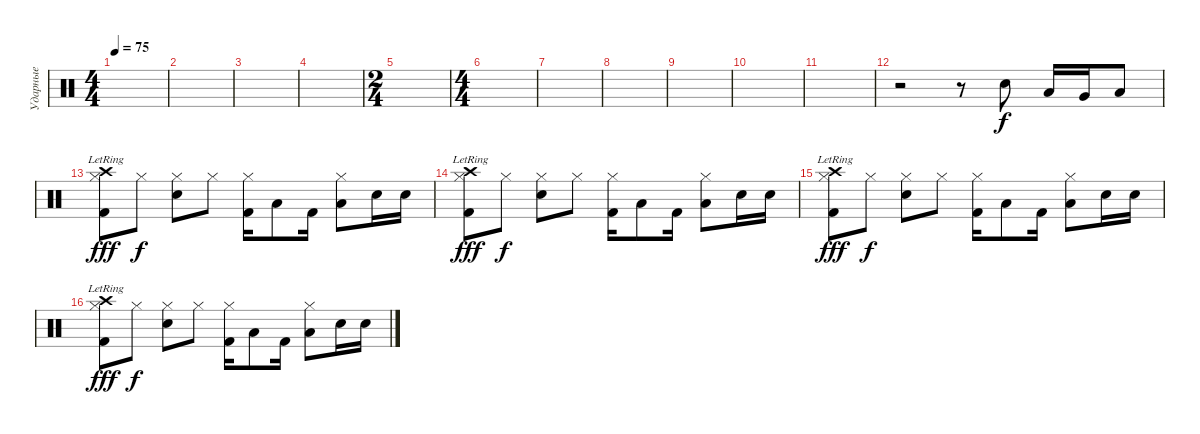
\track ("Ударные" "Ударные") {instrument percussion}
\staff {score}
\articulation defaults
\ts (4 4)
\tempo 75
\clef neutral
\ks c
|
|
|
|
\ts (2 4)
|
\ts (4 4)
|
|
|
|
|
|
r.2 r.8 "Snare (hit) 2".8 "Low Floor Tom (hit)".16 "Very Low Tom (hit)".16 "Low Tom (hit)".8 |
("Hi-Hat (closed)" "Kick (hit) 2" "Crash high (hit)"{lr}).8{dy fff} "Hi-Hat (closed)".8{dy f} ("Hi-Hat (closed)" "Snare (hit) 2").8 "Hi-Hat (closed)".8 ("Kick (hit) 2" "Hi-Hat (closed)").16 "Low Tom (hit)".8 "Kick (hit) 2".16 ("Low Tom (hit)" "Hi-Hat (closed)").8 "Snare (hit) 2".16 "Snare (hit) 2".16 |
("Hi-Hat (closed)" "Kick (hit) 2" "Crash high (hit)"{lr}).8{dy fff} "Hi-Hat (closed)".8{dy f} ("Hi-Hat (closed)" "Snare (hit) 2").8 "Hi-Hat (closed)".8 ("Kick (hit) 2" "Hi-Hat (closed)").16 "Low Tom (hit)".8 "Kick (hit) 2".16 ("Low Tom (hit)" "Hi-Hat (closed)").8 "Snare (hit) 2".16 "Snare (hit) 2".16 |
("Hi-Hat (closed)" "Kick (hit) 2" "Crash high (hit)"{lr}).8{dy fff} "Hi-Hat (closed)".8{dy f} ("Hi-Hat (closed)" "Snare (hit) 2").8 "Hi-Hat (closed)".8 ("Kick (hit) 2" "Hi-Hat (closed)").16 "Low Tom (hit)".8 "Kick (hit) 2".16 ("Low Tom (hit)" "Hi-Hat (closed)").8 "Snare (hit) 2".16 "Snare (hit) 2".16 |
("Hi-Hat (closed)" "Kick (hit) 2" "Crash high (hit)"{lr}).8{dy fff} "Hi-Hat (closed)".8{dy f} ("Hi-Hat (closed)" "Snare (hit) 2").8 "Hi-Hat (closed)".8 ("Kick (hit) 2" "Hi-Hat (closed)").16 "Low Tom (hit)".8 "Kick (hit) 2".16 ("Low Tom (hit)" "Hi-Hat (closed)").8 "Snare (hit) 2".16 "Snare (hit) 2".16
